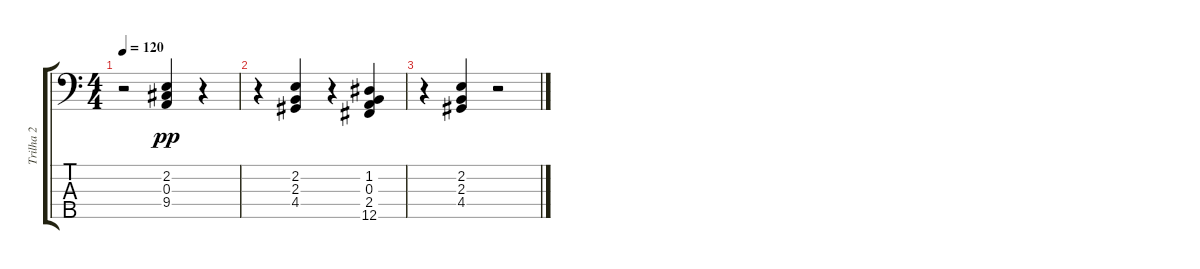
\track ("Trilha 2" "Trilha 2") {instrument acousticguitarnylon}
\staff {score tabs}
\tuning (G2 D2 A1 E1 B0) {hide}
\ts (4 4)
\tempo 120
\clef f4
\ks c
r.2{dy pp} (2.2 0.3 9.4).4 r.4 |
r.4 (2.2 2.3 4.4).4 r.4 (1.2 0.3 2.4 12.5).4 |
r.4 (2.2 2.3 4.4).4 r.2
